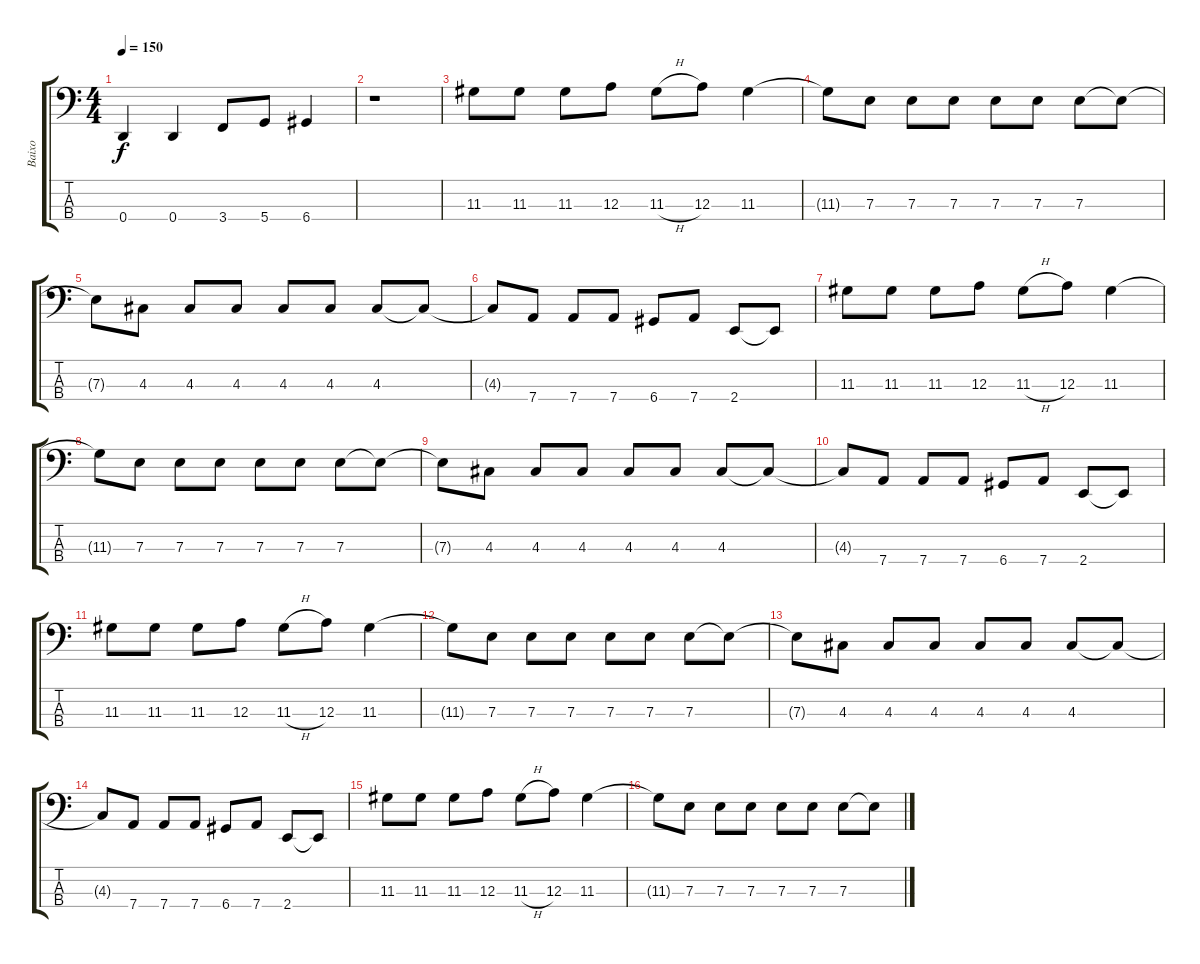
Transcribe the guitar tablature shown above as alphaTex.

\track ("Baixo" "Baixo") {instrument electricbasspick}
\staff {score tabs}
\tuning (G2 D2 A1 D1) {hide}
\ts (4 4)
\tempo 150
\clef f4
\ks c
0.4.4{dy f} 0.4.4 3.4.8 5.4.8 6.4.4 |
r.1 |
11.3.8 11.3.8 11.3.8 12.3.8 11.3{h}.8 12.3.8 11.3.4 |
11.3{t}.8 7.3.8 7.3.8 7.3.8 7.3.8 7.3.8 7.3.8 7.3{t}.8 |
7.3{t}.8 4.3.8 4.3.8 4.3.8 4.3.8 4.3.8 4.3.8 4.3{t}.8 |
4.3{t}.8 7.4.8 7.4.8 7.4.8 6.4.8 7.4.8 2.4.8 2.4{t}.8 |
11.3.8 11.3.8 11.3.8 12.3.8 11.3{h}.8 12.3.8 11.3.4 |
11.3{t}.8 7.3.8 7.3.8 7.3.8 7.3.8 7.3.8 7.3.8 7.3{t}.8 |
7.3{t}.8 4.3.8 4.3.8 4.3.8 4.3.8 4.3.8 4.3.8 4.3{t}.8 |
4.3{t}.8 7.4.8 7.4.8 7.4.8 6.4.8 7.4.8 2.4.8 2.4{t}.8 |
11.3.8 11.3.8 11.3.8 12.3.8 11.3{h}.8 12.3.8 11.3.4 |
11.3{t}.8 7.3.8 7.3.8 7.3.8 7.3.8 7.3.8 7.3.8 7.3{t}.8 |
7.3{t}.8 4.3.8 4.3.8 4.3.8 4.3.8 4.3.8 4.3.8 4.3{t}.8 |
4.3{t}.8 7.4.8 7.4.8 7.4.8 6.4.8 7.4.8 2.4.8 2.4{t}.8 |
11.3.8 11.3.8 11.3.8 12.3.8 11.3{h}.8 12.3.8 11.3.4 |
11.3{t}.8 7.3.8 7.3.8 7.3.8 7.3.8 7.3.8 7.3.8 7.3{t}.8
